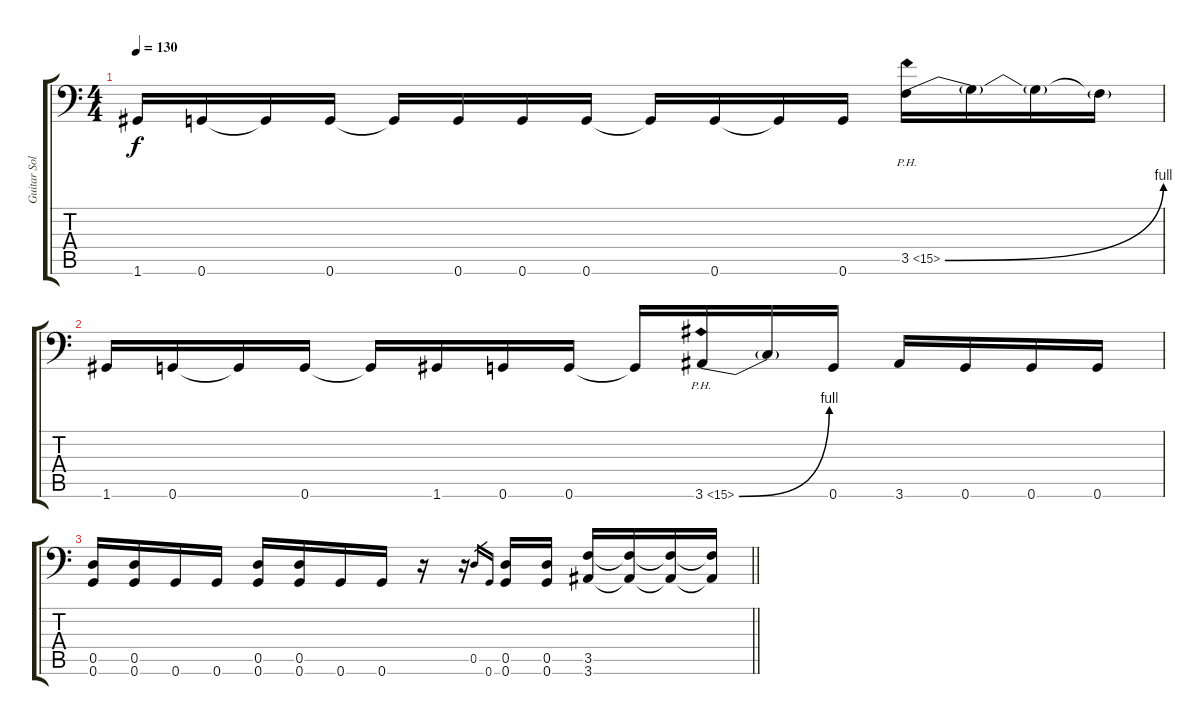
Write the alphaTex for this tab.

\track ("Guitar Solo " "Guitar Sol") {instrument distortionguitar}
\staff {score tabs}
\tuning (A3 E3 C3 G2 D2 G1) {hide}
\ts (4 4)
\tempo 130
\clef f4
\ks c
1.6.16{dy f} 0.6.16 0.6{t}.16 0.6.16 0.6{t}.16 0.6.16 0.6.16 0.6.16 0.6{t}.16 0.6.16 0.6{t}.16 0.6.16 3.5{be (bend 0 0 60 4) ph 12}.16 3.5{t}.16 3.5{t}.16 3.5{t}.16 |
1.6.16 0.6.16 0.6{t}.16 0.6.16 0.6{t}.16 1.6.16 0.6.16 0.6.16 0.6{t}.16 3.6{be (bend 0 0 60 4) ph 12}.16 3.6{t}.16 0.6.16 3.6.16 0.6.16 0.6.16 0.6.16 |
\barLineRight lightlight
(0.5 0.6).16 (0.5 0.6).16 0.6.16 0.6.16 (0.5 0.6).16 (0.5 0.6).16 0.6.16 0.6.16 r.16 r.16 0.5.16{gr} 0.6.16{gr} (0.5 0.6).16 (0.5 0.6).16 (3.5 3.6).16 (3.5{t} 3.6{t}).16 (3.5{t} 3.6{t}).16 (3.5{t} 3.6{t}).16
